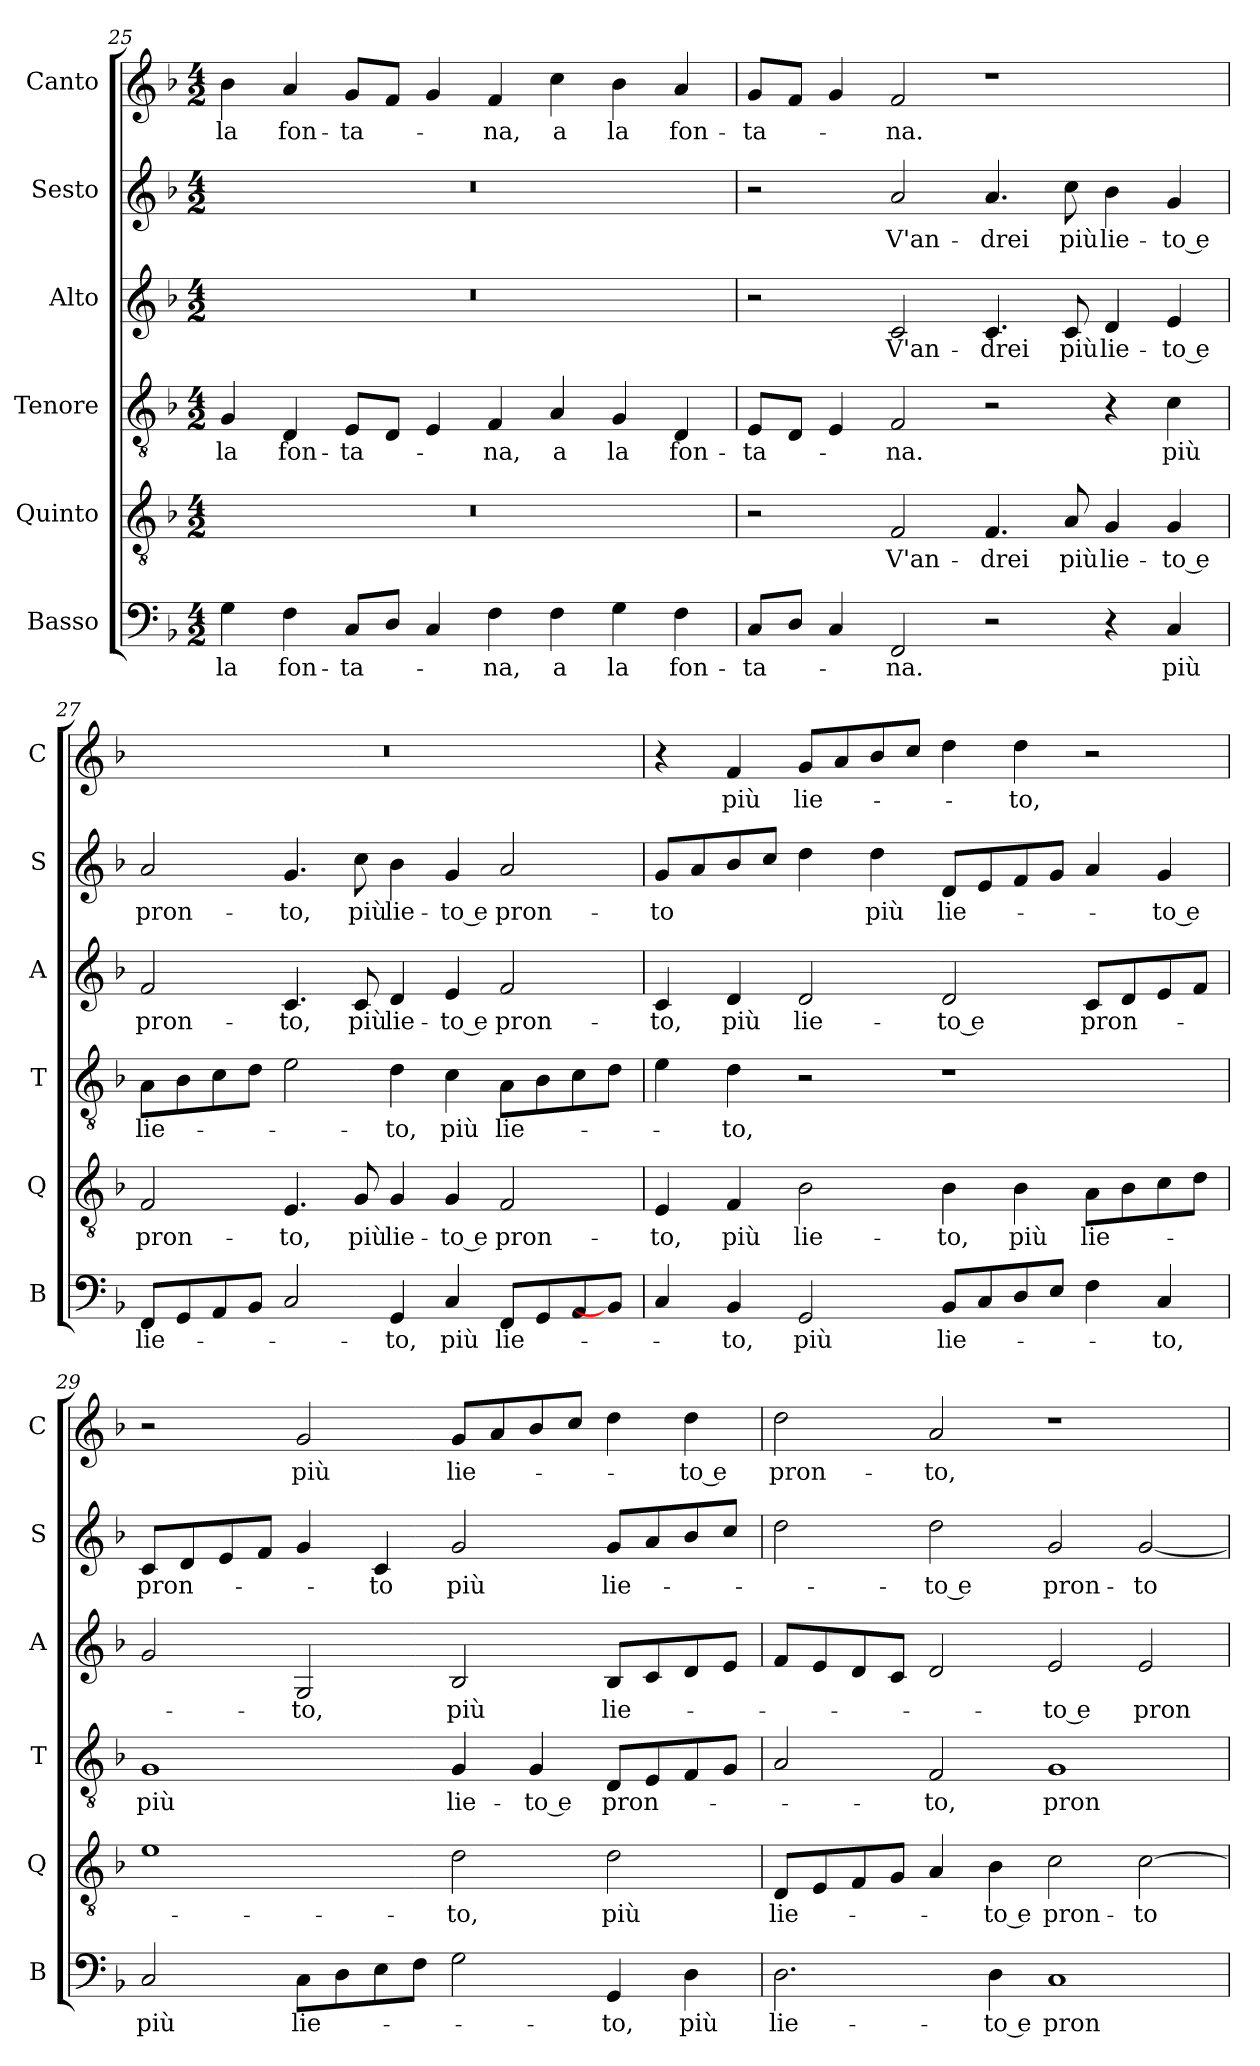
**kern	**text	**kern	**text	**kern	**text	**kern	**text	**kern	**text	**kern	**text
*part6	*part6	*part5	*part5	*part4	*part4	*part3	*part3	*part2	*part2	*part1	*part1
*staff6	*staff6	*staff5	*staff5	*staff4	*staff4	*staff3	*staff3	*staff2	*staff2	*staff1	*staff1
*I"Basso	*	*I"Quinto	*	*I"Tenore	*	*I"Alto	*	*I"Sesto	*	*I"Canto	*
*I'B	*	*I'Q	*	*I'T	*	*I'A	*	*I'S	*	*I'C	*
*clefF4	*	*clefGv2	*	*clefGv2	*	*clefG2	*	*clefG2	*	*clefG2	*
*k[b-]	*	*k[b-]	*	*k[b-]	*	*k[b-]	*	*k[b-]	*	*k[b-]	*
*M4/2	*	*M4/2	*	*M4/2	*	*M4/2	*	*M4/2	*	*M4/2	*
=25	=25	=25	=25	=25	=25	=25	=25	=25	=25	=25	=25
4G	la	0r	.	4G	la	0r	.	0r	.	4b-	la
4F	fon-	.	.	4D	fon-	.	.	.	.	4a	fon-
8CL	-ta-	.	.	8EL	-ta-	.	.	.	.	8gL	-ta-
8DJ	.	.	.	8DJ	.	.	.	.	.	8fJ	.
4C	.	.	.	4E	.	.	.	.	.	4g	.
4F	-na,	.	.	4F	-na,	.	.	.	.	4f	-na,
4F	a	.	.	4A	a	.	.	.	.	4cc	a
4G	la	.	.	4G	la	.	.	.	.	4b-	la
4F	fon-	.	.	4D	fon-	.	.	.	.	4a	fon-
=26	=26	=26	=26	=26	=26	=26	=26	=26	=26	=26	=26
8CL	-ta-	2r	.	8EL	-ta-	2r	.	2r	.	8gL	-ta-
8DJ	.	.	.	8DJ	.	.	.	.	.	8fJ	.
4C	.	.	.	4E	.	.	.	.	.	4g	.
2FF	-na.	2F	V'an-	2F	-na.	2c	V'an-	2a	V'an-	2f	-na.
2r	.	4.F	-drei	2r	.	4.c	-drei	4.a	-drei	1r	.
.	.	8A	più	.	.	8c	più	8cc	più	.	.
4r	.	4G	lie-	4r	.	4d	lie-	4b-	lie-	.	.
4C	più	4G	-to e	4c	più	4e	-to e	4g	-to e	.	.
=27	=27	=27	=27	=27	=27	=27	=27	=27	=27	=27	=27
8FFL	lie-	2F	pron-	8AL	lie-	2f	pron-	2a	pron-	0r	.
8GG	.	.	.	8B-	.	.	.	.	.	.	.
8AA	.	.	.	8c	.	.	.	.	.	.	.
8BB-J	.	.	.	8dJ	.	.	.	.	.	.	.
2C	.	4.E	-to,	2e	.	4.c	-to,	4.g	-to,	.	.
.	.	8G	più	.	.	8c	più	8cc	più	.	.
4GG	-to,	4G	lie-	4d	-to,	4d	lie-	4b-	lie-	.	.
4C	più	4G	-to e	4c	più	4e	-to e	4g	-to e	.	.
8FFL	lie-	2F	pron-	8AL	lie-	2f	pron-	2a	pron-	.	.
8GG	.	.	.	8B-	.	.	.	.	.	.	.
8AA	.	.	.	8c	.	.	.	.	.	.	.
8BB-J]	.	.	.	8dJ	.	.	.	.	.	.	.
=28	=28	=28	=28	=28	=28	=28	=28	=28	=28	=28	=28
4C	.	4E	-to,	4e	.	4c	-to,	8gL	-to	4r	.
.	.	.	.	.	.	.	.	8a	.	.	.
4BB-	-to,	4F	più	4d	-to,	4d	più	8b-	.	4f	più
.	.	.	.	.	.	.	.	8ccJ	.	.	.
2GG	più	2B-	lie-	2r	.	2d	lie-	4dd	.	8gL	lie-
.	.	.	.	.	.	.	.	.	.	8a	.
.	.	.	.	.	.	.	.	4dd	più	8b-	.
.	.	.	.	.	.	.	.	.	.	8ccJ	.
8BB-L	lie-	4B-	-to,	1r	.	2d	-to e	8dL	lie-	4dd	.
8C	.	.	.	.	.	.	.	8e	.	.	.
8D	.	4B-	più	.	.	.	.	8f	.	4dd	-to,
8EJ	.	.	.	.	.	.	.	8gJ	.	.	.
4F	.	8AL	lie-	.	.	8cL	pron-	4a	.	2r	.
.	.	8B-	.	.	.	8d	.	.	.	.	.
4C	-to,	8c	.	.	.	8e	.	4g	-to e	.	.
.	.	8dJ	.	.	.	8fJ	.	.	.	.	.
=29	=29	=29	=29	=29	=29	=29	=29	=29	=29	=29	=29
2C	più	1e	.	1G	più	2g	.	8cL	pron-	2r	.
.	.	.	.	.	.	.	.	8d	.	.	.
.	.	.	.	.	.	.	.	8e	.	.	.
.	.	.	.	.	.	.	.	8fJ	.	.	.
8CL	lie-	.	.	.	.	2G	-to,	4g	.	2g	più
8D	.	.	.	.	.	.	.	.	.	.	.
8E	.	.	.	.	.	.	.	4c	-to	.	.
8FJ	.	.	.	.	.	.	.	.	.	.	.
2G	.	2d	-to,	4G	lie-	2B-	più	2g	più	8gL	lie-
.	.	.	.	.	.	.	.	.	.	8a	.
.	.	.	.	4G	-to e	.	.	.	.	8b-	.
.	.	.	.	.	.	.	.	.	.	8ccJ	.
4GG	-to,	2d	più	8DL	pron-	8B-L	lie-	8gL	lie-	4dd	.
.	.	.	.	8E	.	8c	.	8a	.	.	.
4D	più	.	.	8F	.	8d	.	8b-	.	4dd	-to e
.	.	.	.	8GJ	.	8eJ	.	8ccJ	.	.	.
=30	=30	=30	=30	=30	=30	=30	=30	=30	=30	=30	=30
2.D	lie-	8DL	lie-	2A	.	8fL	.	2dd	.	2dd	pron-
.	.	8E	.	.	.	8e	.	.	.	.	.
.	.	8F	.	.	.	8d	.	.	.	.	.
.	.	8GJ	.	.	.	8cJ	.	.	.	.	.
.	.	4A	.	2F	-to,	2d	.	2dd	-to e	2a	-to,
4D	-to e	4B-	-to e	.	.	.	.	.	.	.	.
1C	pron-	2c	pron-	1G	pron-	2e	-to e	2g	pron-	1r	.
.	.	[2c	-to	.	.	2e	pron-	[2g	-to	.	.
=	=	=	=	=	=	=	=	=	=	=	=
*-	*-	*-	*-	*-	*-	*-	*-	*-	*-	*-	*-
